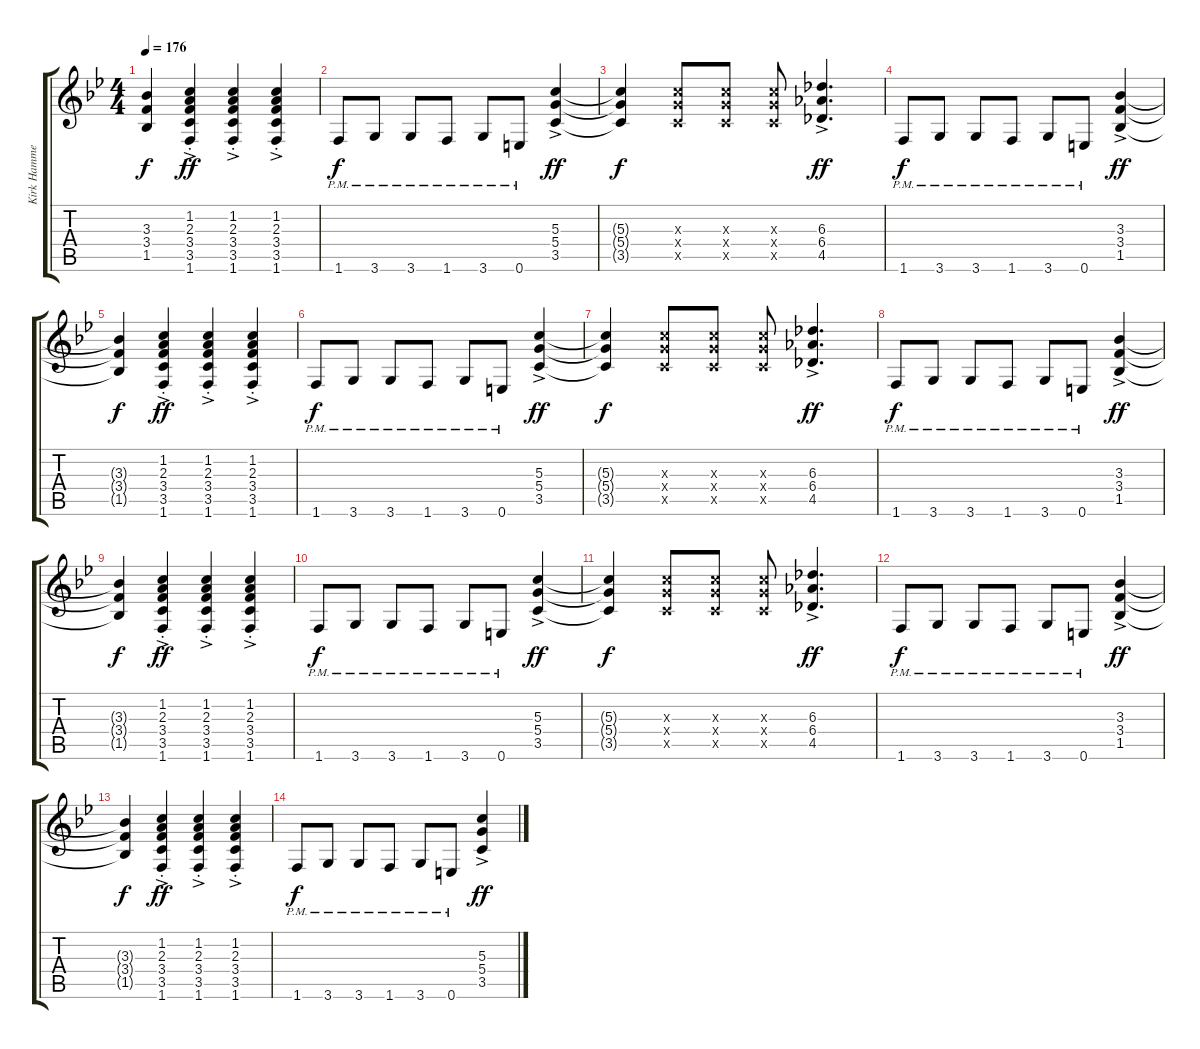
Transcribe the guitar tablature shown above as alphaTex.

\track ("Kirk Hammett" "Kirk Hamme") {instrument distortionguitar}
\staff {score tabs}
\tuning (E4 B3 G3 D3 A2 E2) {hide}
\ts (4 4)
\tempo 176
\clef g2
\ks bb
(3.3{t} 3.4{t} 1.5{t}).4{dy f} (1.2{ac st} 2.3{ac st} 3.4{ac st} 3.5{ac st} 1.6{ac st}).4{dy ff} (1.2{ac st} 2.3{ac st} 3.4{ac st} 3.5{ac st} 1.6{ac st}).4 (1.2{ac st} 2.3{ac st} 3.4{ac st} 3.5{ac st} 1.6{ac st}).4 |
1.6{pm}.8{dy f} 3.6{pm}.8 3.6{pm}.8 1.6{pm}.8 3.6{pm}.8 0.6{pm}.8 (5.3{ac} 5.4{ac} 3.5{ac}).4{dy ff} |
(5.3{t} 5.4{t} 3.5{t}).4{dy f} (5.3{x} 5.4{x} 3.5{x}).8 (5.3{x} 5.4{x} 3.5{x}).8 (5.3{x} 5.4{x} 3.5{x}).8 (6.3{ac} 6.4{ac} 4.5{ac}).4{d dy ff} |
1.6{pm}.8{dy f volume 4} 3.6{pm}.8 3.6{pm}.8 1.6{pm}.8 3.6{pm}.8 0.6{pm}.8 (3.3{ac} 3.4{ac} 1.5{ac}).4{dy ff} |
(3.3{t} 3.4{t} 1.5{t}).4{dy f} (1.2{ac st} 2.3{ac st} 3.4{ac st} 3.5{ac st} 1.6{ac st}).4{dy ff} (1.2{ac st} 2.3{ac st} 3.4{ac st} 3.5{ac st} 1.6{ac st}).4 (1.2{ac st} 2.3{ac st} 3.4{ac st} 3.5{ac st} 1.6{ac st}).4 |
1.6{pm}.8{dy f} 3.6{pm}.8 3.6{pm}.8 1.6{pm}.8 3.6{pm}.8 0.6{pm}.8 (5.3{ac} 5.4{ac} 3.5{ac}).4{dy ff} |
(5.3{t} 5.4{t} 3.5{t}).4{dy f volume 2} (5.3{x} 5.4{x} 3.5{x}).8 (5.3{x} 5.4{x} 3.5{x}).8 (5.3{x} 5.4{x} 3.5{x}).8 (6.3{ac} 6.4{ac} 4.5{ac}).4{d dy ff} |
1.6{pm}.8{dy f} 3.6{pm}.8 3.6{pm}.8 1.6{pm}.8 3.6{pm}.8 0.6{pm}.8 (3.3{ac} 3.4{ac} 1.5{ac}).4{dy ff} |
(3.3{t} 3.4{t} 1.5{t}).4{dy f} (1.2{ac st} 2.3{ac st} 3.4{ac st} 3.5{ac st} 1.6{ac st}).4{dy ff} (1.2{ac st} 2.3{ac st} 3.4{ac st} 3.5{ac st} 1.6{ac st}).4 (1.2{ac st} 2.3{ac st} 3.4{ac st} 3.5{ac st} 1.6{ac st}).4 |
1.6{pm}.8{dy f volume 1} 3.6{pm}.8 3.6{pm}.8 1.6{pm}.8 3.6{pm}.8 0.6{pm}.8 (5.3{ac} 5.4{ac} 3.5{ac}).4{dy ff} |
(5.3{t} 5.4{t} 3.5{t}).4{dy f} (5.3{x} 5.4{x} 3.5{x}).8 (5.3{x} 5.4{x} 3.5{x}).8 (5.3{x} 5.4{x} 3.5{x}).8 (6.3{ac} 6.4{ac} 4.5{ac}).4{d dy ff} |
1.6{pm}.8{dy f} 3.6{pm}.8 3.6{pm}.8 1.6{pm}.8 3.6{pm}.8 0.6{pm}.8 (3.3{ac} 3.4{ac} 1.5{ac}).4{dy ff} |
(3.3{t} 3.4{t} 1.5{t}).4{dy f volume 0} (1.2{ac st} 2.3{ac st} 3.4{ac st} 3.5{ac st} 1.6{ac st}).4{dy ff} (1.2{ac st} 2.3{ac st} 3.4{ac st} 3.5{ac st} 1.6{ac st}).4 (1.2{ac st} 2.3{ac st} 3.4{ac st} 3.5{ac st} 1.6{ac st}).4 |
1.6{pm}.8{dy f} 3.6{pm}.8 3.6{pm}.8 1.6{pm}.8 3.6{pm}.8 0.6{pm}.8 (5.3{ac} 5.4{ac} 3.5{ac}).4{dy ff}
